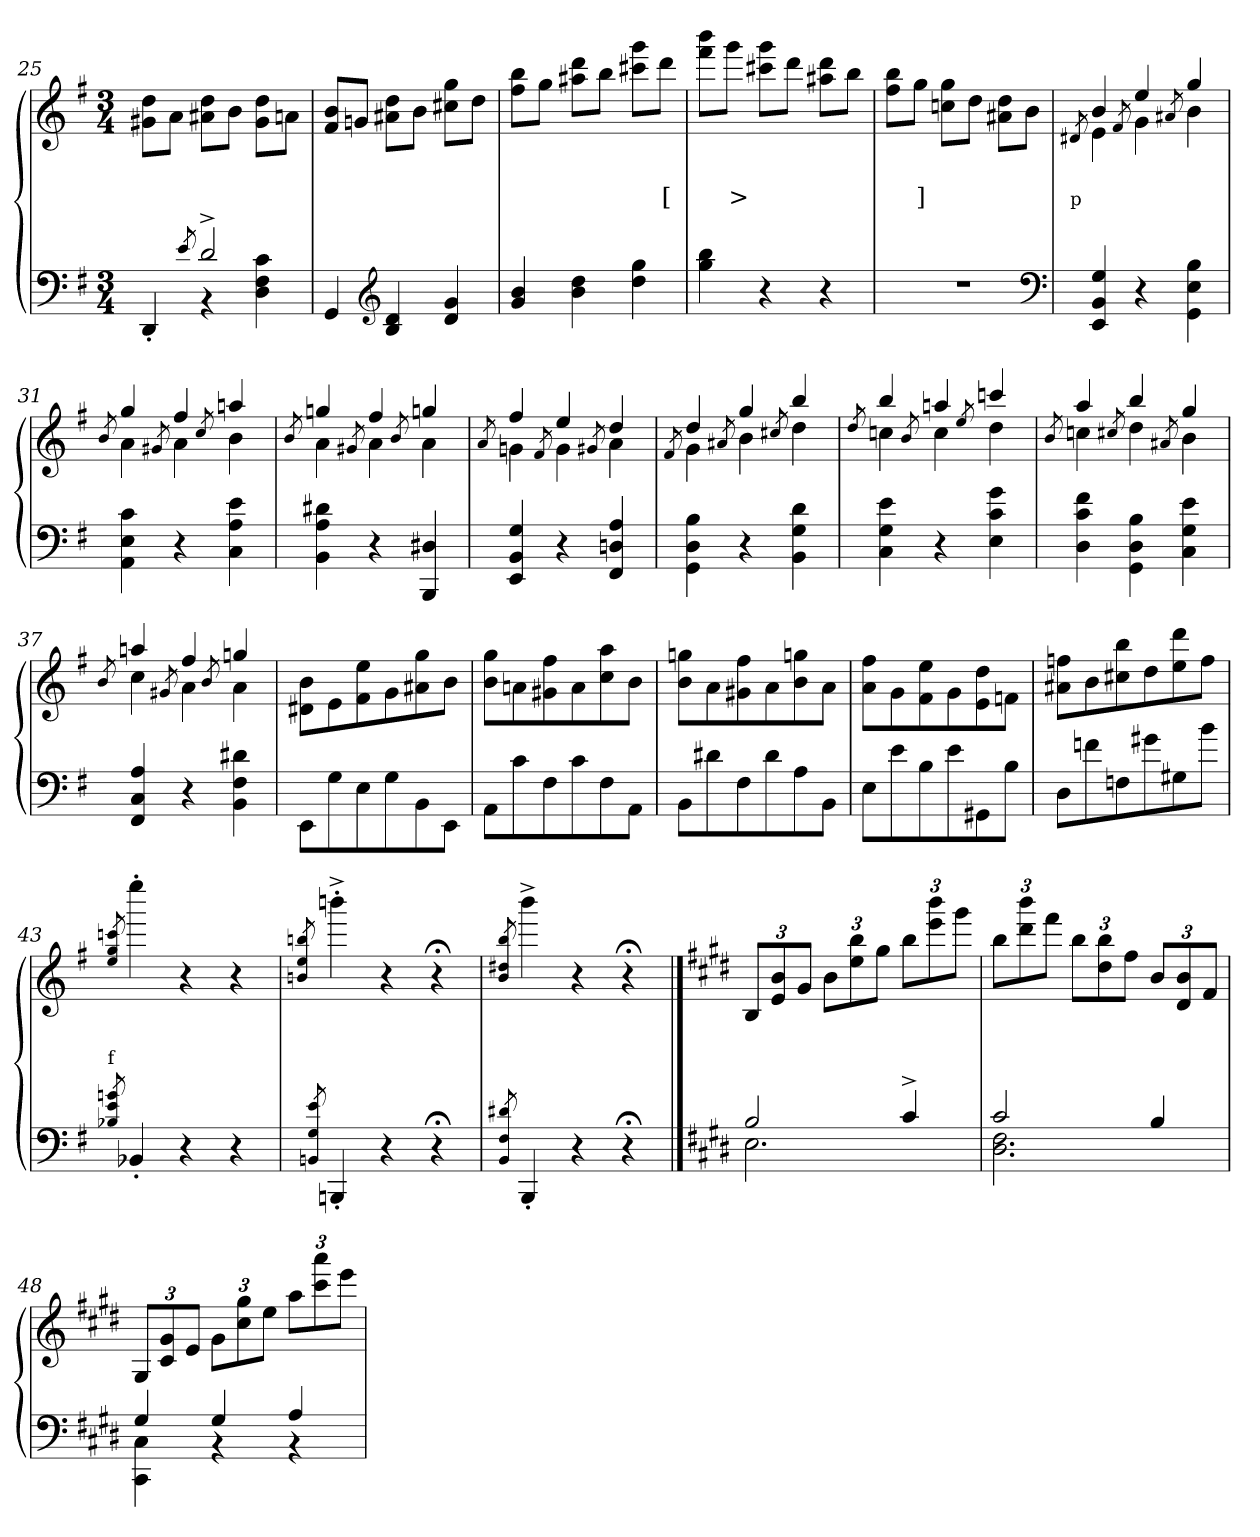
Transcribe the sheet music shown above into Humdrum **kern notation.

**kern	**kern	**text	**text
*part2	*part1	*part1	*part1
*staff2	*staff1	*staff1	*staff1
*clefF4	*clefG2	*	*
*k[f#]	*k[f#]	*	*
*M3/4	*M3/4	*	*
=25	=25	=25	=25
*^	*	*	*
4ryy	4DD'>/	8dd\ 8g#XL	.	.
.	.	8aJ	.	.
8qe/	.	.	.	.
2d^>	4r	8dd 8a#XL	.	.
.	.	8bJ	.	.
.	4c 4F# 4D	8dd\ 8g#L	.	.
.	.	8anJ	.	.
*v	*v	*	*	*
=26	=26	=26	=26
4GG	8b 8f#L	.	.
.	8gnJ	.	.
*clefG2	*	*	*
4d 4B	8dd 8a#XL	.	.
.	8bJ	.	.
4g 4d	8gg 8cc#XL	.	.
.	8ddJ	.	.
=27	=27	=27	=27
4b 4g	8bb 8ff#L	.	.
.	8ggJ	.	.
4dd 4b	8ddd 8aa#XL	.	.
.	8bbJ	.	.
4gg 4dd	8ggg 8ccc#XL	.	.
.	8dddJ	.	[
=28	=28	=28	=28
4bb 4gg	8bbb 8fff#L	.	.
.	8gggJ	.	>
4r	8ggg 8ccc#XL	.	.
.	8dddJ	.	.
4r	8ddd 8aa#XL	.	.
.	8bbJ	.	.
=29	=29	=29	=29
2.r	8bb 8ff#L	.	.
.	8ggJ	.	]
.	8gg 8ccnL	.	.
.	8ddJ	.	.
.	8dd 8a#XL	.	.
.	8bJ	.	.
*clefF4	*	*	*
=30	=30	=30	=30
.	8qd#X/	.	p
*	*^	*	*
4G 4BB 4EE	4b	4e	.	.
.	8qf#/	.	.	.
4r	4ee	4g	.	.
.	8qa#X/	.	.	.
4B 4E 4GG	4gg	4b	.	.
=31	=31	=31	=31	=31
.	8qb/	.	.	.
4c 4E 4AA	4gg	4a	.	.
.	8qg#X/	.	.	.
4r	4ff#	4a	.	.
.	8qcc/	.	.	.
4e 4A 4C	4aan	4b	.	.
=32	=32	=32	=32	=32
.	8qb/	.	.	.
4d#X 4A 4BB	4ggn	4a	.	.
.	8qg#X/	.	.	.
4r	4ff#	4a	.	.
.	8qb/	.	.	.
4D# 4BBB	4ggn	4a	.	.
=33	=33	=33	=33	=33
.	8qa/	.	.	.
4G 4BB 4EE	4ff#	4gn	.	.
.	8qf#/	.	.	.
4r	4ee	4g	.	.
.	8qg#X/	.	.	.
4A 4Dn 4FF#	4dd	4a	.	.
=34	=34	=34	=34	=34
.	8qf#/	.	.	.
4B 4D 4GG	4dd	4g	.	.
.	8qa#X/	.	.	.
4r	4gg	4b	.	.
.	8qcc#X/	.	.	.
4d 4G 4BB	4bb	4dd	.	.
=35	=35	=35	=35	=35
.	8qdd/	.	.	.
4e 4G 4C	4bb	4ccn	.	.
.	8qb/	.	.	.
4r	4aan	4cc	.	.
.	8qee/	.	.	.
4g 4c 4E	4cccn	4dd	.	.
=36	=36	=36	=36	=36
.	8qb/	.	.	.
4f# 4c 4D	4aa	4ccn	.	.
.	8qcc#X/	.	.	.
4B 4D 4GG	4bb	4dd	.	.
.	8qa#X/	.	.	.
4e 4G 4C	4gg	4b	.	.
=37	=37	=37	=37	=37
.	8qb/	.	.	.
4A 4C 4FF#	4aan	4cc	.	.
.	8qg#X/	.	.	.
4r	4ff#	4a	.	.
.	8qb/	.	.	.
4d#X 4F# 4BB	4ggn	4a	.	.
*	*v	*v	*	*
=38	=38	=38	=38
8EE\L	8b\ 8d#XL	.	.
8G	8e	.	.
8E	8ee 8f#	.	.
8G	8g	.	.
8BB	8gg 8a#X	.	.
8EEJ	8bJ	.	.
=39	=39	=39	=39
8AAL	8gg 8bL	.	.
8c	8an	.	.
8F#	8ff# 8g#X	.	.
8c	8a	.	.
8F#	8aa 8cc	.	.
8AAJ	8bJ	.	.
=40	=40	=40	=40
8BBL	8ggn 8bL	.	.
8d#X	8a	.	.
8F#	8ff# 8g#X	.	.
8d#	8a	.	.
8A	8ggn 8b	.	.
8BBJ	8aJ	.	.
=41	=41	=41	=41
8EL	8ff#\ 8aL	.	.
8e	8g	.	.
8B	8ee 8f#	.	.
8e	8g	.	.
8GG#X	8dd 8e	.	.
8BJ	8fnJ	.	.
=42	=42	=42	=42
8DL	8ffn 8a#XL	.	.
8fn	8b	.	.
8Fn	8bb 8cc#X	.	.
8g#X	8dd	.	.
8G#	8ddd 8ee	.	.
8bJ	8ffJ	.	.
=43	=43	=43	=43
8qgn 8qe 8qB-X/	8qcccn 8qgg 8qee/	.	f
4BB-'>	4eeee'>	.	.
4r	4r	.	.
4r	4r	.	.
=44	=44	=44	=44
8qe 8qG 8qBBn/	8qbbn 8qee 8qbn/	.	.
4BBBn'>	4bbbn'>^>	.	.
4r	4r	.	.
4r;<	4r;<	.	.
=45	=45	=45	=45
8qd#X 8qF# 8qBB/	8qbb 8qdd#X 8qb/	.	.
4BBB'>	4bbb^>	.	.
4r	4r	.	.
4r;<	4r;<	.	.
==46	==46	==46	==46
*k[f#c#g#d#]	*k[f#c#g#d#]	*	*
*^	*	*	*
2B	2.E	12BL	.	.
.	.	12b 12e	.	.
.	.	12g#J	.	.
.	.	12bL	.	.
.	.	12bb 12ee	.	.
.	.	12gg#J	.	.
4c#^>	.	12bbL	.	.
.	.	12bbb 12eee	.	.
.	.	12ggg#J	.	.
=47	=47	=47	=47	=47
2c#	2.F# 2.D#	12bbL	.	.
.	.	12bbb 12ddd#	.	.
.	.	12fff#J	.	.
.	.	12bbL	.	.
.	.	12bb 12dd#	.	.
.	.	12ff#J	.	.
4B	.	12bL	.	.
.	.	12b 12d#	.	.
.	.	12f#J	.	.
=48	=48	=48	=48	=48
4G#	4C#\ 4CC#	12G#L	.	.
.	.	12g# 12c#	.	.
.	.	12eJ	.	.
4G#	4r	12g#L	.	.
.	.	12gg# 12cc#	.	.
.	.	12eeJ	.	.
4A	4r	12aaL	.	.
.	.	12aaa 12ccc#	.	.
.	.	12eeeJ	.	.
*v	*v	*	*	*
=	=	=	=
*-	*-	*-	*-
